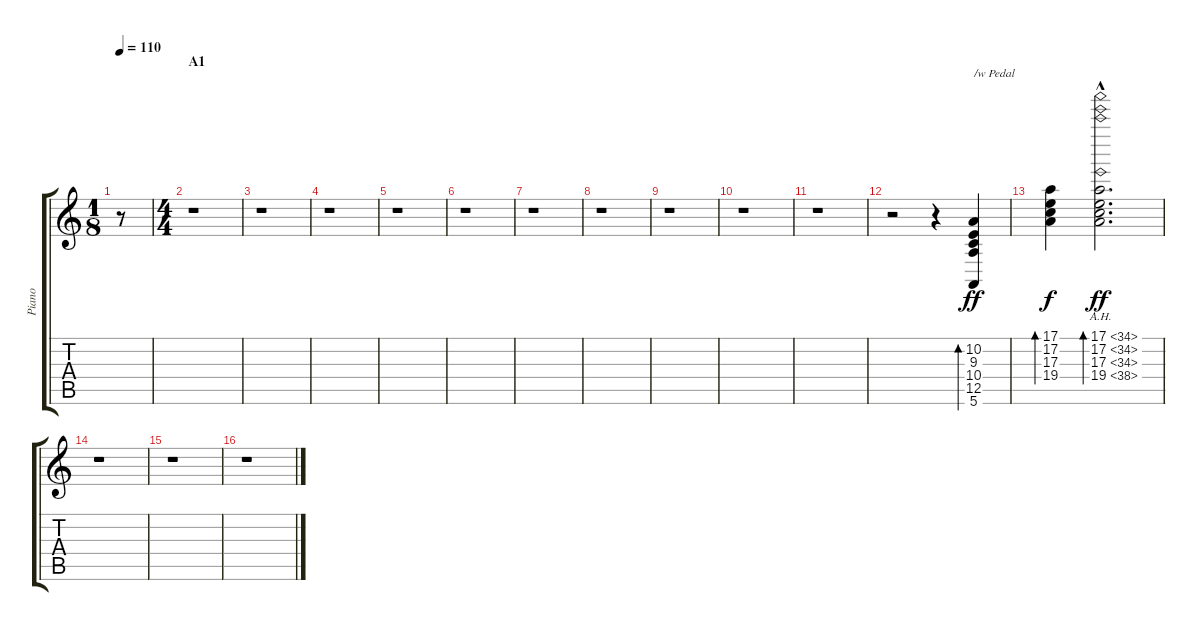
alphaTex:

\track ("Piano" "Piano") {instrument acousticgrandpiano}
\staff {score tabs}
\tuning (E4 B3 G3 D3 A2 E2) {hide}
\ts (1 8)
\tempo 110
\clef g2
\ks c
r.8{dy ff instrument acousticgrandpiano} |
\ts (4 4)
\section ("" "A1")
r.1 |
r.1 |
r.1 |
r.1 |
r.1 |
r.1 |
r.1 |
r.1 |
r.1 |
r.1 |
r.2 r.4 (10.2 9.3 10.4 12.5 5.6).4{bd 120 txt "/w Pedal"} |
(17.1 17.2 17.3 19.4).4{bd 120 dy f} (17.1{ah 17 hac} 17.2{ah 17 hac} 17.3{ah 17 hac} 19.4{ah 19 hac}).2{d bd 120 dy ff} |
r.1 |
r.1 |
r.1
